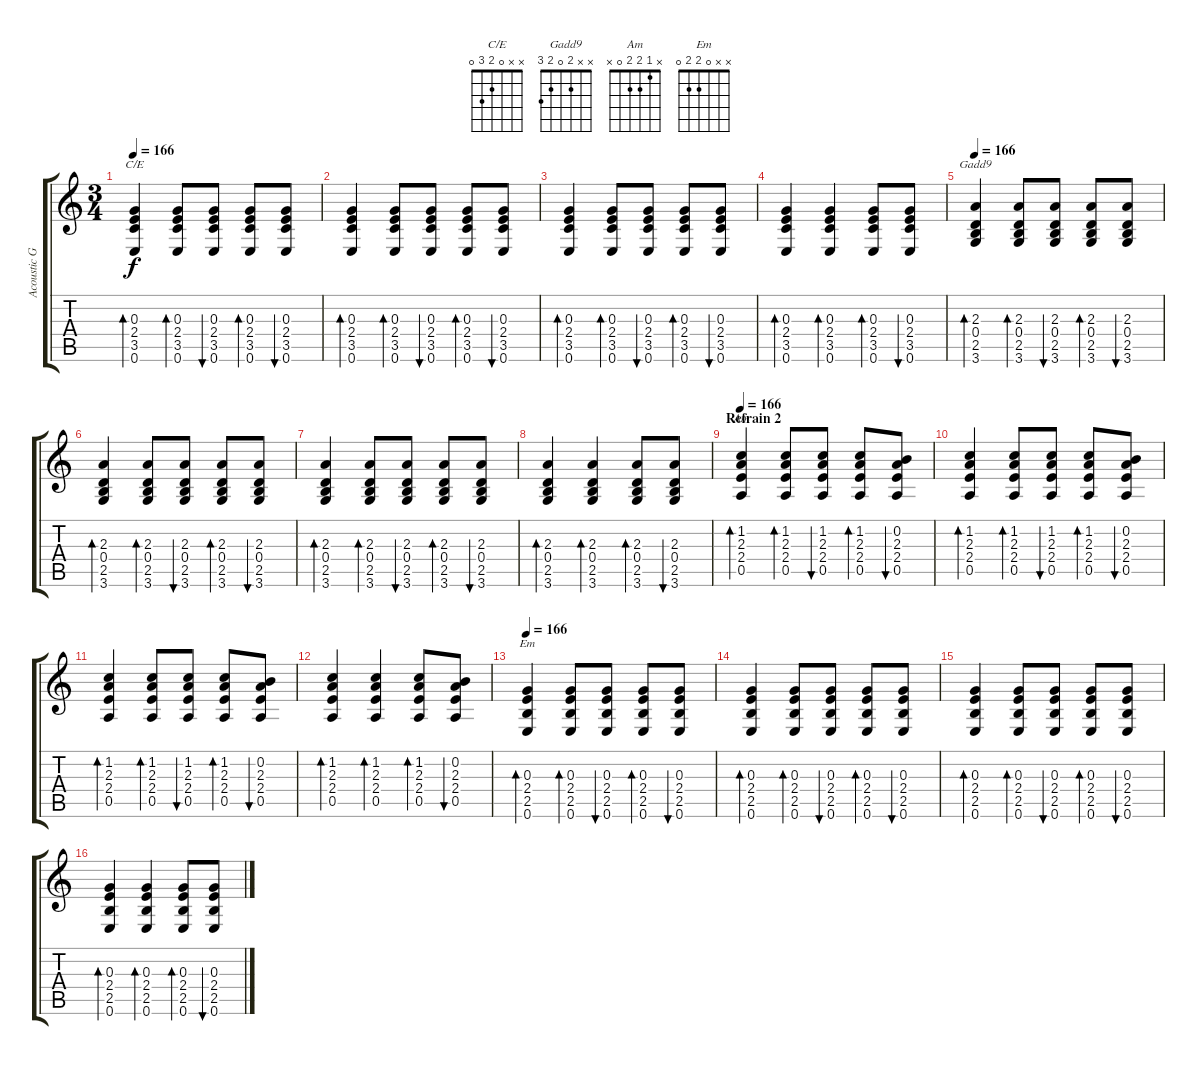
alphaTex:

\track ("Acoustic Guitar" "Acoustic G") {instrument acousticguitarsteel}
\staff {score tabs}
\tuning (E4 B3 G3 D3 A2 E2) {hide}
\chord ("C/E" x x 0 2 3 0)
\chord ("Gadd9" x x 2 0 2 3)
\chord ("Am" x 1 2 2 0 x)
\chord ("Em" x x 0 2 2 0)
\ts (3 4)
\tempo 166
\clef g2
\ks c
(0.3 2.4 3.5 0.6).4{bd 30 ch "C/E" dy f} (0.3 2.4 3.5 0.6).8{bd 30} (0.3 2.4 3.5 0.6).8{bu 30} (0.3 2.4 3.5 0.6).8{bd 30} (0.3 2.4 3.5 0.6).8{bu 30} |
(0.3 2.4 3.5 0.6).4{bd 30} (0.3 2.4 3.5 0.6).8{bd 30} (0.3 2.4 3.5 0.6).8{bu 30} (0.3 2.4 3.5 0.6).8{bd 30} (0.3 2.4 3.5 0.6).8{bu 30} |
(0.3 2.4 3.5 0.6).4{bd 30} (0.3 2.4 3.5 0.6).8{bd 30} (0.3 2.4 3.5 0.6).8{bu 30} (0.3 2.4 3.5 0.6).8{bd 30} (0.3 2.4 3.5 0.6).8{bu 30} |
(0.3 2.4 3.5 0.6).4{bd 30} (0.3 2.4 3.5 0.6).4{bd 30} (0.3 2.4 3.5 0.6).8{bd 30} (0.3 2.4 3.5 0.6).8{bu 30} |
\tempo 166
(2.3 0.4 2.5 3.6).4{bd 30 ch "Gadd9"} (2.3 0.4 2.5 3.6).8{bd 30} (2.3 0.4 2.5 3.6).8{bu 30} (2.3 0.4 2.5 3.6).8{bd 30} (2.3 0.4 2.5 3.6).8{bu 30} |
(2.3 0.4 2.5 3.6).4{bd 30} (2.3 0.4 2.5 3.6).8{bd 30} (2.3 0.4 2.5 3.6).8{bu 30} (2.3 0.4 2.5 3.6).8{bd 30} (2.3 0.4 2.5 3.6).8{bu 30} |
(2.3 0.4 2.5 3.6).4{bd 30} (2.3 0.4 2.5 3.6).8{bd 30} (2.3 0.4 2.5 3.6).8{bu 30} (2.3 0.4 2.5 3.6).8{bd 30} (2.3 0.4 2.5 3.6).8{bu 30} |
(2.3 0.4 2.5 3.6).4{bd 30} (2.3 0.4 2.5 3.6).4{bd 30} (2.3 0.4 2.5 3.6).8{bd 30} (2.3 0.4 2.5 3.6).8{bu 30} |
\section ("" "Refrain 2")
\tempo 166
(1.2 2.3 2.4 0.5).4{bd 60 ch "Am"} (1.2 2.3 2.4 0.5).8{bd 30} (1.2 2.3 2.4 0.5).8{bu 30} (1.2 2.3 2.4 0.5).8{bd 30} (0.2 2.3 2.4 0.5).8{bu 30} |
(1.2 2.3 2.4 0.5).4{bd 60} (1.2 2.3 2.4 0.5).8{bd 30} (1.2 2.3 2.4 0.5).8{bu 30} (1.2 2.3 2.4 0.5).8{bd 30} (0.2 2.3 2.4 0.5).8{bu 30} |
(1.2 2.3 2.4 0.5).4{bd 60} (1.2 2.3 2.4 0.5).8{bd 30} (1.2 2.3 2.4 0.5).8{bu 30} (1.2 2.3 2.4 0.5).8{bd 30} (0.2 2.3 2.4 0.5).8{bu 30} |
(1.2 2.3 2.4 0.5).4{bd 60} (1.2 2.3 2.4 0.5).4{bd 30} (1.2 2.3 2.4 0.5).8{bd 30} (0.2 2.3 2.4 0.5).8{bu 30} |
\tempo 166
(0.3 2.4 2.5 0.6).4{bd 30 ch "Em"} (0.3 2.4 2.5 0.6).8{bd 30} (0.3 2.4 2.5 0.6).8{bu 30} (0.3 2.4 2.5 0.6).8{bd 30} (0.3 2.4 2.5 0.6).8{bu 30} |
(0.3 2.4 2.5 0.6).4{bd 30} (0.3 2.4 2.5 0.6).8{bd 30} (0.3 2.4 2.5 0.6).8{bu 30} (0.3 2.4 2.5 0.6).8{bd 30} (0.3 2.4 2.5 0.6).8{bu 30} |
(0.3 2.4 2.5 0.6).4{bd 30} (0.3 2.4 2.5 0.6).8{bd 30} (0.3 2.4 2.5 0.6).8{bu 30} (0.3 2.4 2.5 0.6).8{bd 30} (0.3 2.4 2.5 0.6).8{bu 30} |
(0.3 2.4 2.5 0.6).4{bd 30} (0.3 2.4 2.5 0.6).4{bd 30} (0.3 2.4 2.5 0.6).8{bd 30} (0.3 2.4 2.5 0.6).8{bu 30}
